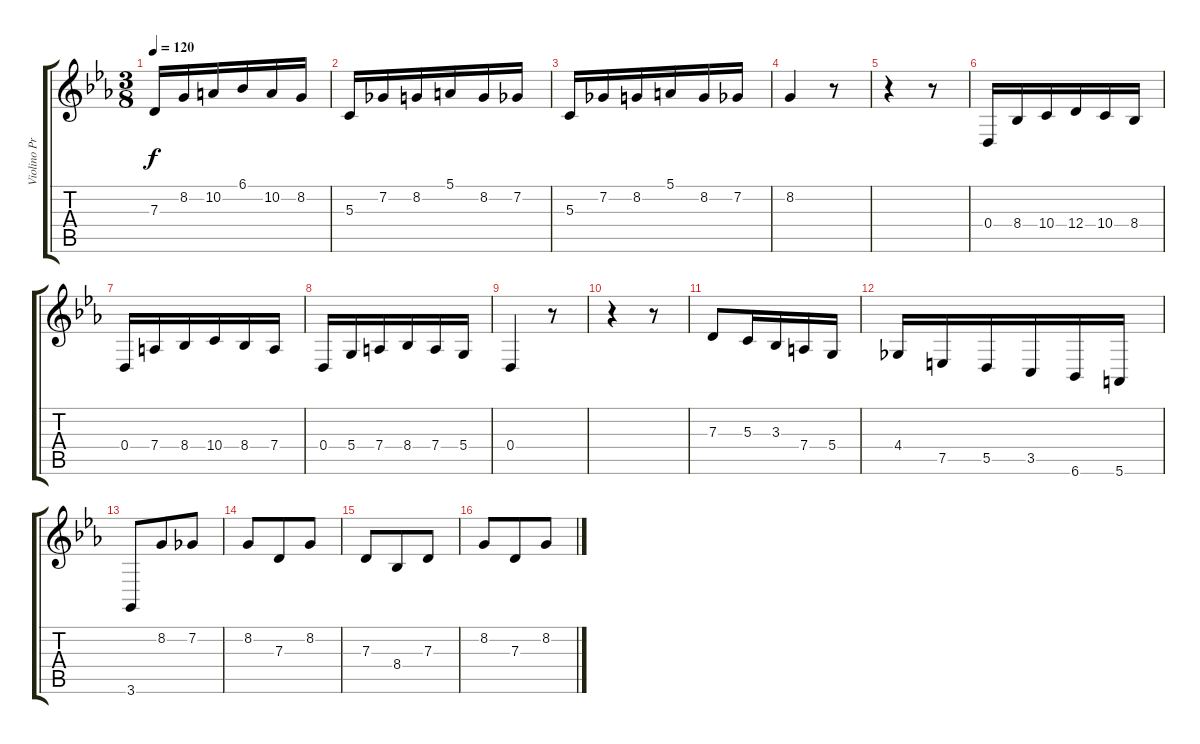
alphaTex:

\track ("Violino Principale" "Violino Pr") {instrument violin}
\staff {score tabs}
\tuning (E4 B3 G3 D3 A2 E2) {hide}
\ts (3 8)
\tempo 120
\clef g2
\ks eb
7.3.16{dy f} 8.2.16 10.2.16 6.1.16 10.2.16 8.2.16 |
5.3.16 7.2.16 8.2.16 5.1.16 8.2.16 7.2.16 |
5.3.16 7.2.16 8.2.16 5.1.16 8.2.16 7.2.16 |
8.2.4 r.8 |
r.4 r.8 |
0.4.16 8.4.16 10.4.16 12.4.16 10.4.16 8.4.16 |
0.4.16 7.4.16 8.4.16 10.4.16 8.4.16 7.4.16 |
0.4.16 5.4.16 7.4.16 8.4.16 7.4.16 5.4.16 |
0.4.4 r.8 |
r.4 r.8 |
7.3.8 5.3.16 3.3.16 7.4.16 5.4.16 |
4.4.16 7.5.16 5.5.16 3.5.16 6.6.16 5.6.16 |
3.6.8 8.2.8 7.2.8 |
8.2.8 7.3.8 8.2.8 |
7.3.8 8.4.8 7.3.8 |
8.2.8 7.3.8 8.2.8
